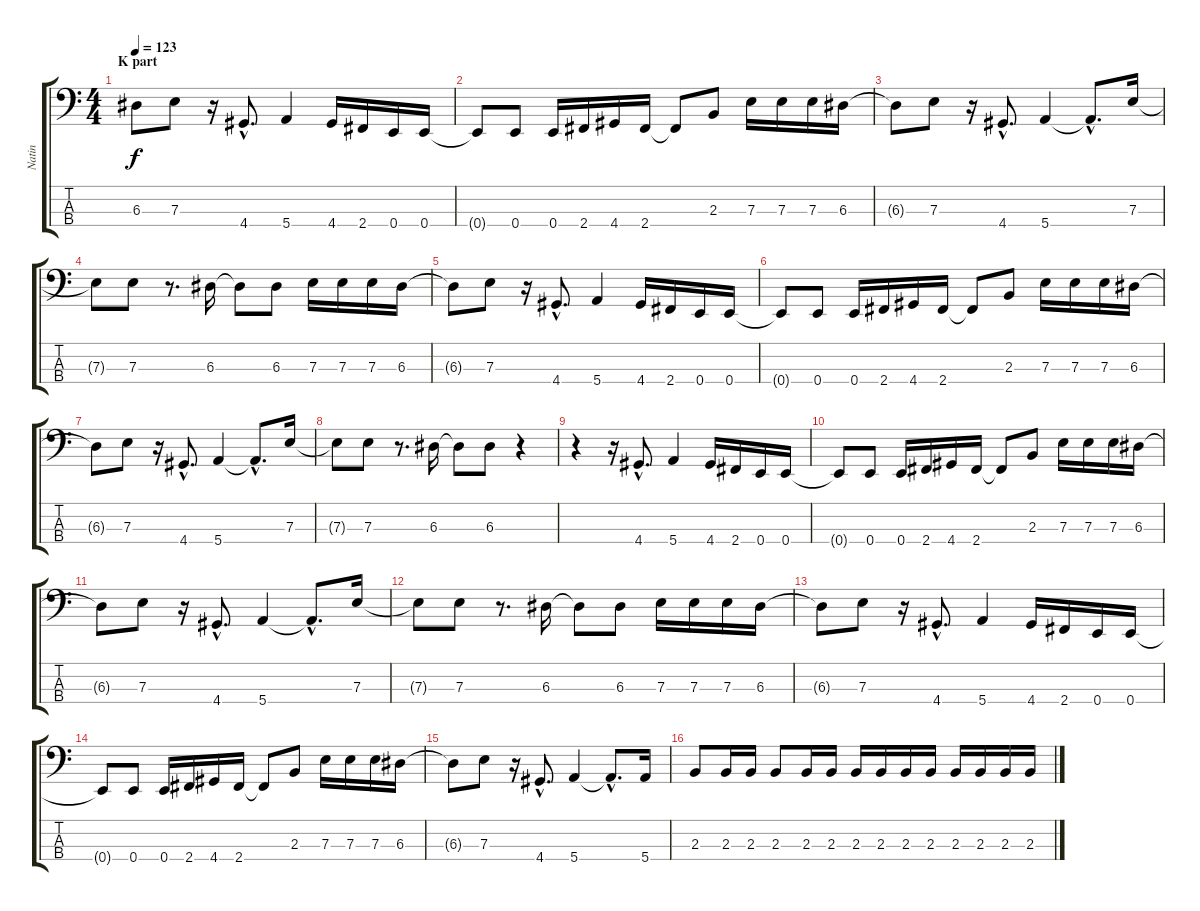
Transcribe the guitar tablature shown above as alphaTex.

\track ("Natin" "Natin") {instrument electricbasspick}
\staff {score tabs}
\tuning (G2 D2 A1 E1) {hide}
\ts (4 4)
\section ("" "K part")
\tempo 123
\clef f4
\ks c
6.3{t}.8{dy f} 7.3.8 r.16 4.4{hac}.8{d} 5.4.4 4.4.16 2.4.16 0.4.16 0.4.16 |
0.4{t}.8 0.4.8 0.4.16 2.4.16 4.4.16 2.4.16 2.4{t}.8 2.3.8 7.3.16 7.3.16 7.3.16 6.3.16 |
6.3{t}.8 7.3.8 r.16 4.4{hac}.8{d} 5.4.4 5.4{hac t}.8{d} 7.3.16 |
7.3{t}.8 7.3.8 r.8{d} 6.3.16 6.3{t}.8 6.3.8 7.3.16 7.3.16 7.3.16 6.3.16 |
6.3{t}.8 7.3.8 r.16 4.4{hac}.8{d} 5.4.4 4.4.16 2.4.16 0.4.16 0.4.16 |
0.4{t}.8 0.4.8 0.4.16 2.4.16 4.4.16 2.4.16 2.4{t}.8 2.3.8 7.3.16 7.3.16 7.3.16 6.3.16 |
6.3{t}.8 7.3.8 r.16 4.4{hac}.8{d} 5.4.4 5.4{hac t}.8{d} 7.3.16 |
7.3{t}.8 7.3.8 r.8{d} 6.3.16 6.3{t}.8 6.3.8 r.4 |
r.4 r.16 4.4{hac}.8{d} 5.4.4 4.4.16 2.4.16 0.4.16 0.4.16 |
0.4{t}.8 0.4.8 0.4.16 2.4.16 4.4.16 2.4.16 2.4{t}.8 2.3.8 7.3.16 7.3.16 7.3.16 6.3.16 |
6.3{t}.8 7.3.8 r.16 4.4{hac}.8{d} 5.4.4 5.4{hac t}.8{d} 7.3.16 |
7.3{t}.8 7.3.8 r.8{d} 6.3.16 6.3{t}.8 6.3.8 7.3.16 7.3.16 7.3.16 6.3.16 |
6.3{t}.8 7.3.8 r.16 4.4{hac}.8{d} 5.4.4 4.4.16 2.4.16 0.4.16 0.4.16 |
0.4{t}.8 0.4.8 0.4.16 2.4.16 4.4.16 2.4.16 2.4{t}.8 2.3.8 7.3.16 7.3.16 7.3.16 6.3.16 |
6.3{t}.8 7.3.8 r.16 4.4{hac}.8{d} 5.4.4 5.4{hac t}.8{d} 5.4.16 |
2.3.8 2.3.16 2.3.16 2.3.8 2.3.16 2.3.16 2.3.16 2.3.16 2.3.16 2.3.16 2.3.16 2.3.16 2.3.16 2.3.16
